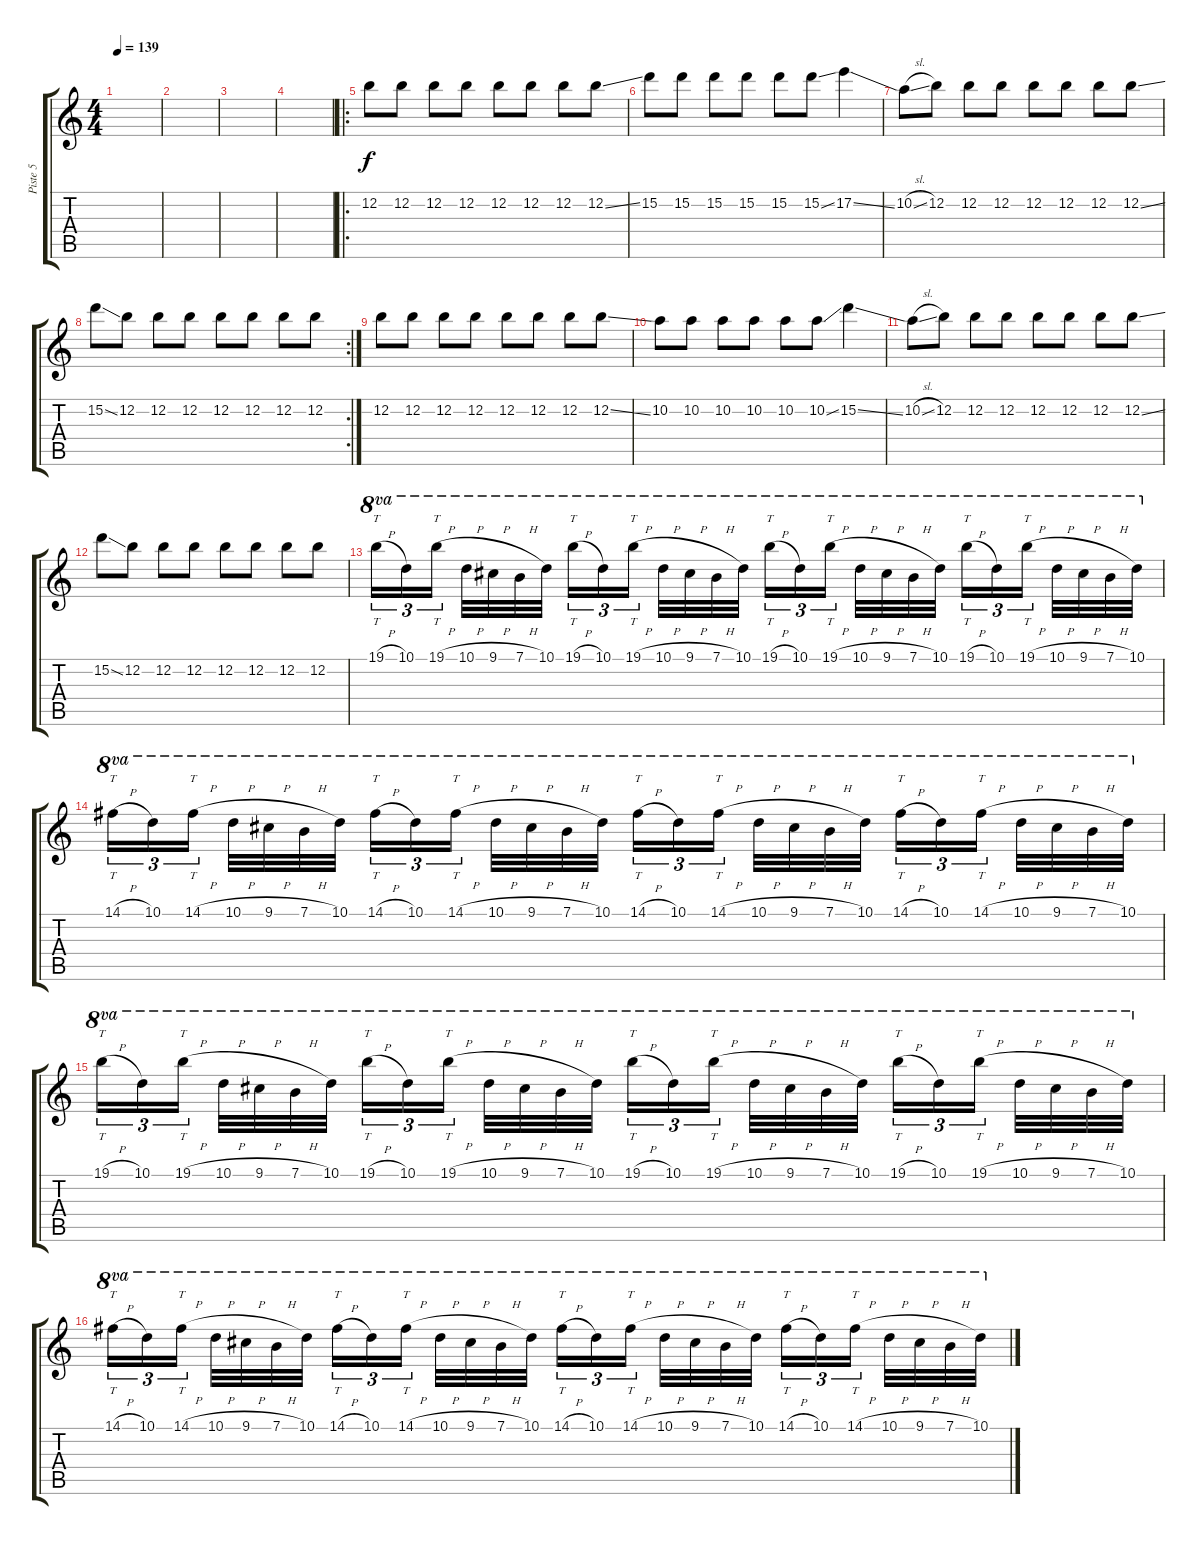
\track ("Piste 5" "Piste 5") {instrument distortionguitar}
\staff {score tabs}
\tuning (E4 B3 G3 D3 A2 E2) {hide}
\ts (4 4)
\tempo 139
\clef g2
\ks c
|
|
|
|
\ro
12.2.8{volume 13 balance 8} 12.2.8 12.2.8 12.2.8 12.2.8 12.2.8 12.2.8 12.2{ss}.8 |
15.2.8 15.2.8 15.2.8 15.2.8 15.2.8 15.2{ss}.8 17.2{ss}.4 |
10.2{sl}.8 12.2.8 12.2.8 12.2.8 12.2.8 12.2.8 12.2.8 12.2{ss}.8 |
\rc 2
15.2{ss}.8 12.2.8 12.2.8 12.2.8 12.2.8 12.2.8 12.2.8 12.2.8 |
12.2.8{balance 8} 12.2.8 12.2.8 12.2.8 12.2.8 12.2.8 12.2.8 12.2{ss}.8 |
10.2.8 10.2.8 10.2.8 10.2.8 10.2.8 10.2{ss}.8 15.2{ss}.4 |
10.2{sl}.8 12.2.8 12.2.8 12.2.8 12.2.8 12.2.8 12.2.8 12.2{ss}.8 |
15.2{ss}.8 12.2.8 12.2.8 12.2.8 12.2.8 12.2.8 12.2.8 12.2.8 |
19.1{h}.16{tt tu (3 2) ot 8va balance 2} 10.1.16{tu (3 2) ot 8va} 19.1{h}.16{tt tu (3 2) ot 8va beam splitsecondary} 10.1{h}.32{ot 8va} 9.1{h}.32{ot 8va} 7.1{h}.32{ot 8va} 10.1.32{ot 8va} 19.1{h}.16{tt tu (3 2) ot 8va} 10.1.16{tu (3 2) ot 8va} 19.1{h}.16{tt tu (3 2) ot 8va beam splitsecondary} 10.1{h}.32{ot 8va} 9.1{h}.32{ot 8va} 7.1{h}.32{ot 8va} 10.1.32{ot 8va} 19.1{h}.16{tt tu (3 2) ot 8va} 10.1.16{tu (3 2) ot 8va} 19.1{h}.16{tt tu (3 2) ot 8va beam splitsecondary} 10.1{h}.32{ot 8va} 9.1{h}.32{ot 8va} 7.1{h}.32{ot 8va} 10.1.32{ot 8va} 19.1{h}.16{tt tu (3 2) ot 8va} 10.1.16{tu (3 2) ot 8va} 19.1{h}.16{tt tu (3 2) ot 8va beam splitsecondary} 10.1{h}.32{ot 8va} 9.1{h}.32{ot 8va} 7.1{h}.32{ot 8va} 10.1.32{ot 8va} |
14.1{h}.16{tt tu (3 2) ot 8va} 10.1.16{tu (3 2) ot 8va} 14.1{h}.16{tt tu (3 2) ot 8va beam splitsecondary} 10.1{h}.32{ot 8va} 9.1{h}.32{ot 8va} 7.1{h}.32{ot 8va} 10.1.32{ot 8va} 14.1{h}.16{tt tu (3 2) ot 8va} 10.1.16{tu (3 2) ot 8va} 14.1{h}.16{tt tu (3 2) ot 8va beam splitsecondary} 10.1{h}.32{ot 8va} 9.1{h}.32{ot 8va} 7.1{h}.32{ot 8va} 10.1.32{ot 8va} 14.1{h}.16{tt tu (3 2) ot 8va} 10.1.16{tu (3 2) ot 8va} 14.1{h}.16{tt tu (3 2) ot 8va beam splitsecondary} 10.1{h}.32{ot 8va} 9.1{h}.32{ot 8va} 7.1{h}.32{ot 8va} 10.1.32{ot 8va} 14.1{h}.16{tt tu (3 2) ot 8va} 10.1.16{tu (3 2) ot 8va} 14.1{h}.16{tt tu (3 2) ot 8va beam splitsecondary} 10.1{h}.32{ot 8va} 9.1{h}.32{ot 8va} 7.1{h}.32{ot 8va} 10.1.32{ot 8va} |
19.1{h}.16{tt tu (3 2) ot 8va} 10.1.16{tu (3 2) ot 8va} 19.1{h}.16{tt tu (3 2) ot 8va beam splitsecondary} 10.1{h}.32{ot 8va} 9.1{h}.32{ot 8va} 7.1{h}.32{ot 8va} 10.1.32{ot 8va} 19.1{h}.16{tt tu (3 2) ot 8va} 10.1.16{tu (3 2) ot 8va} 19.1{h}.16{tt tu (3 2) ot 8va beam splitsecondary} 10.1{h}.32{ot 8va} 9.1{h}.32{ot 8va} 7.1{h}.32{ot 8va} 10.1.32{ot 8va} 19.1{h}.16{tt tu (3 2) ot 8va} 10.1.16{tu (3 2) ot 8va} 19.1{h}.16{tt tu (3 2) ot 8va beam splitsecondary} 10.1{h}.32{ot 8va} 9.1{h}.32{ot 8va} 7.1{h}.32{ot 8va} 10.1.32{ot 8va} 19.1{h}.16{tt tu (3 2) ot 8va} 10.1.16{tu (3 2) ot 8va} 19.1{h}.16{tt tu (3 2) ot 8va beam splitsecondary} 10.1{h}.32{ot 8va} 9.1{h}.32{ot 8va} 7.1{h}.32{ot 8va} 10.1.32{ot 8va} |
14.1{h}.16{tt tu (3 2) ot 8va} 10.1.16{tu (3 2) ot 8va} 14.1{h}.16{tt tu (3 2) ot 8va beam splitsecondary} 10.1{h}.32{ot 8va} 9.1{h}.32{ot 8va} 7.1{h}.32{ot 8va} 10.1.32{ot 8va} 14.1{h}.16{tt tu (3 2) ot 8va} 10.1.16{tu (3 2) ot 8va} 14.1{h}.16{tt tu (3 2) ot 8va beam splitsecondary} 10.1{h}.32{ot 8va} 9.1{h}.32{ot 8va} 7.1{h}.32{ot 8va} 10.1.32{ot 8va} 14.1{h}.16{tt tu (3 2) ot 8va} 10.1.16{tu (3 2) ot 8va} 14.1{h}.16{tt tu (3 2) ot 8va beam splitsecondary} 10.1{h}.32{ot 8va} 9.1{h}.32{ot 8va} 7.1{h}.32{ot 8va} 10.1.32{ot 8va} 14.1{h}.16{tt tu (3 2) ot 8va} 10.1.16{tu (3 2) ot 8va} 14.1{h}.16{tt tu (3 2) ot 8va beam splitsecondary} 10.1{h}.32{ot 8va} 9.1{h}.32{ot 8va} 7.1{h}.32{ot 8va} 10.1.32{ot 8va}
